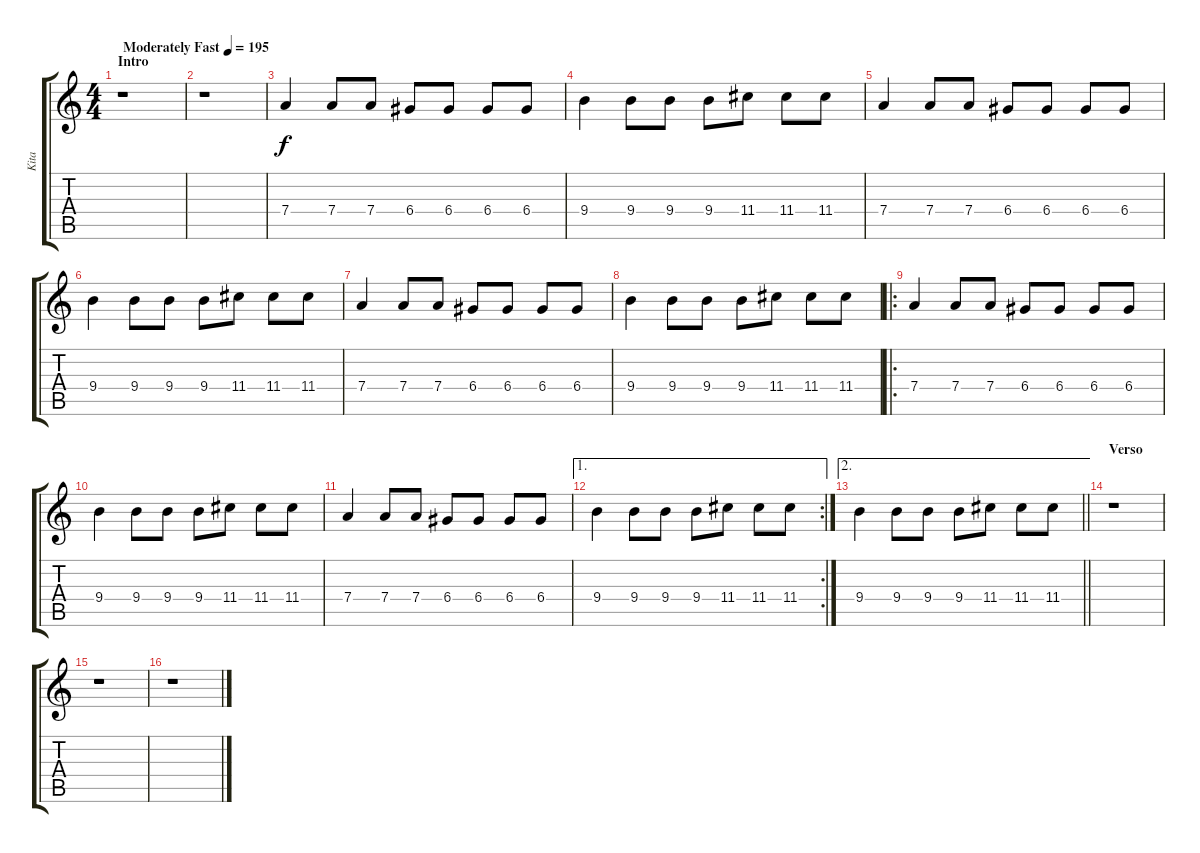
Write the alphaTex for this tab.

\track ("Kita" "Kita") {instrument distortionguitar}
\staff {score tabs}
\tuning (E4 B3 G3 D3 A2 E2) {hide}
\ts (4 4)
\section ("" "Intro")
\tempo (195 "Moderately Fast")
\clef g2
\ks c
r.1{dy f instrument distortionguitar} |
r.1 |
7.4.4 7.4.8 7.4.8 6.4.8 6.4.8 6.4.8 6.4.8 |
9.4.4 9.4.8 9.4.8 9.4.8 11.4.8 11.4.8 11.4.8 |
7.4.4 7.4.8 7.4.8 6.4.8 6.4.8 6.4.8 6.4.8 |
9.4.4 9.4.8 9.4.8 9.4.8 11.4.8 11.4.8 11.4.8 |
7.4.4 7.4.8 7.4.8 6.4.8 6.4.8 6.4.8 6.4.8 |
9.4.4 9.4.8 9.4.8 9.4.8 11.4.8 11.4.8 11.4.8 |
\ro
7.4.4 7.4.8 7.4.8 6.4.8 6.4.8 6.4.8 6.4.8 |
9.4.4 9.4.8 9.4.8 9.4.8 11.4.8 11.4.8 11.4.8 |
7.4.4 7.4.8 7.4.8 6.4.8 6.4.8 6.4.8 6.4.8 |
\ae 1
\rc 2
9.4.4 9.4.8 9.4.8 9.4.8 11.4.8 11.4.8 11.4.8 |
\ae 2
\barLineRight lightlight
9.4.4 9.4.8 9.4.8 9.4.8 11.4.8 11.4.8 11.4.8 |
\section ("" "Verso")
r.1 |
r.1 |
r.1
